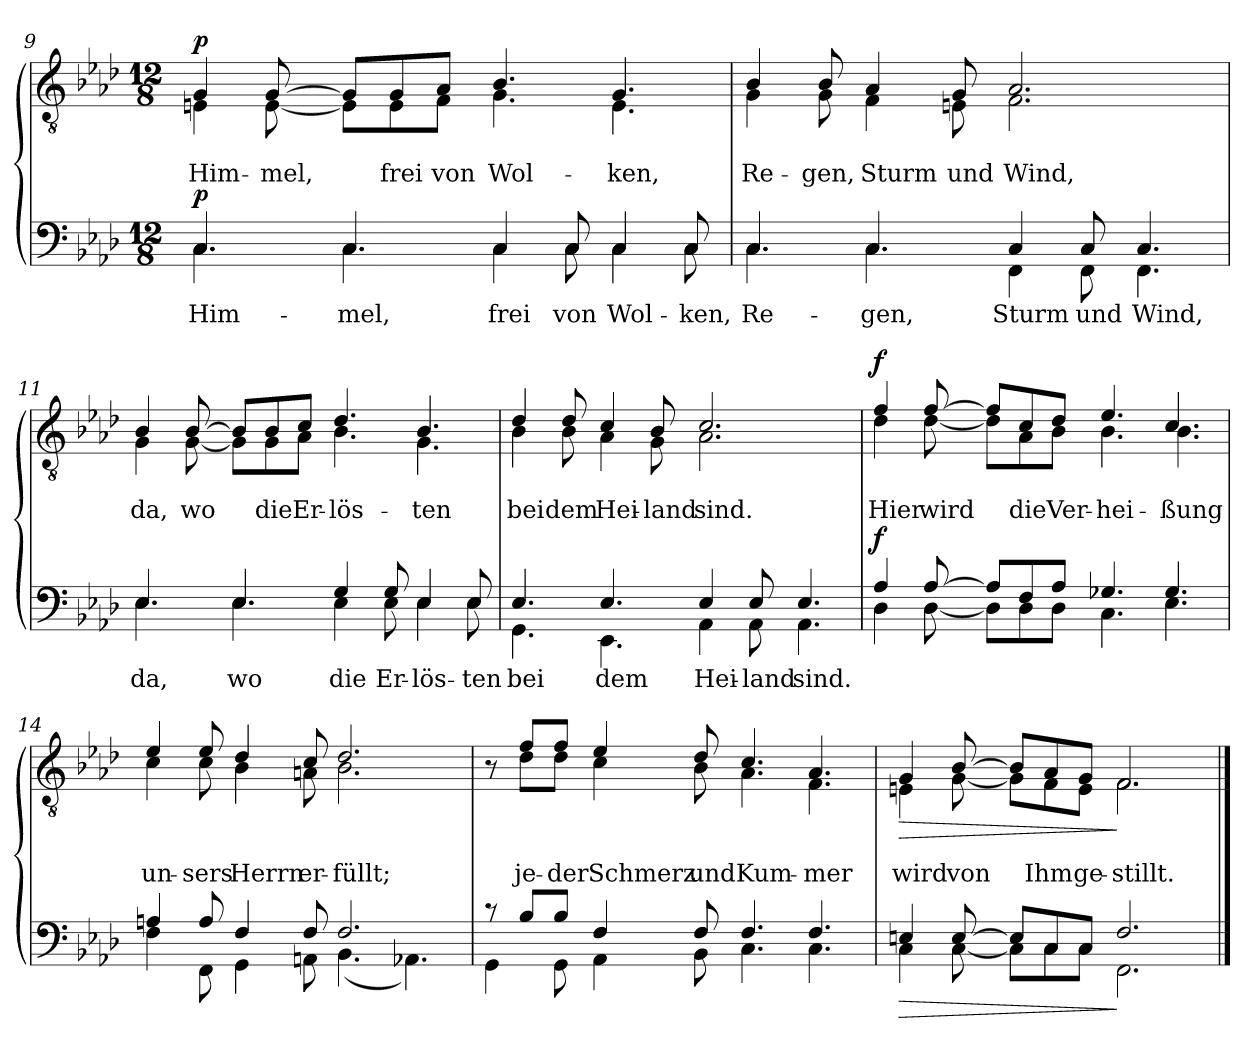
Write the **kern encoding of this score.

**kern	**text	**dynam	**kern	**text	**text	**dynam
*part2	*part2	*part2	*part1	*part1	*part1	*part1
*staff2	*staff2	*staff2	*staff1	*staff1	*staff1	*staff1
!!LO:PB:g=z
*clefF4	*	*	*clefGv2	*	*	*
*k[b-e-a-d-]	*	*	*k[b-e-a-d-]	*	*	*
*f:	*	*	*f:	*	*	*
*M12/8	*	*	*M12/8	*	*	*
=9	=9	=9	=9	=9	=9	=9
!	!	!	!LO:TX:a:i:t=cresc.	!	!	!
!LO:TX:a:i:t=cresc.	!	!	!	!	!	!
!	!LO:LY:b	!LO:DY:a	!	!	!LO:LY:b	!LO:DY:a
*^	*	*	*^	*	*	*
4.C/	4.C\	Him-	p	4G/	4En\	.	Him-	p
!	!	!	!	!	!	!	!LO:LY:b	!
.	.	.	.	[>8G/	[<8E\	.	-mel,	.
!	!	!LO:LY:b	!	!	!	!	!	!
4.C/	4.C\	-mel,	.	8G/L]	8E\L]	.	.	.
!	!	!	!	!	!	!	!LO:LY:b	!
.	.	.	.	8G/	8E\	.	frei	.
!	!	!	!	!	!	!	!LO:LY:b	!
.	.	.	.	8A-/J	8F\J	.	von	.
!	!	!LO:LY:b	!	!	!	!	!LO:LY:b	!
4C/	4C\	frei	.	4.B-/	4.G\	.	Wol-	.
!	!	!LO:LY:b	!	!	!	!	!	!
8C/	8C\	von	.	.	.	.	.	.
!	!	!LO:LY:b	!	!	!	!	!LO:LY:b	!
4C/	4C\	Wol-	.	4.G/	4.E\	.	-ken,	.
!	!	!LO:LY:b	!	!	!	!	!	!
8C/	8C\	-ken,	.	.	.	.	.	.
=10	=10	=10	=10	=10	=10	=10	=10	=10
!	!	!LO:LY:b	!	!	!	!	!LO:LY:b	!
4.C/	4.C\	Re-	.	4B-/	4G\	.	Re-	.
!	!	!	!	!	!	!	!LO:LY:b	!
.	.	.	.	8B-/	8G\	.	-gen,	.
!	!	!LO:LY:b	!	!	!	!	!LO:LY:b	!
4.C/	4.C\	-gen,	.	4A-/	4F\	.	Sturm	.
!	!	!	!	!	!	!	!LO:LY:b	!
.	.	.	.	8G/	8En\	.	und	.
!	!	!LO:LY:b	!	!	!	!	!LO:LY:b	!
4C/	4FF\	Sturm	.	2.A-/	2.F\	.	Wind,	.
!	!	!LO:LY:b	!	!	!	!	!	!
8C/	8FF\	und	.	.	.	.	.	.
!	!	!LO:LY:b	!	!	!	!	!	!
4.C/	4.FF\	Wind,	.	.	.	.	.	.
!!LO:LB:g=z	!!
=11	=11	=11	=11	=11	=11	=11	=11	=11
!	!	!LO:LY:b	!	!	!	!	!LO:LY:b	!
4.E-/	4.E-\	da,	.	4B-/	4G\	.	da,	.
!	!	!	!	!	!	!	!LO:LY:b	!
.	.	.	.	[>8B-/	[<8G\	.	wo	.
!	!	!LO:LY:b	!	!	!	!	!	!
4.E-/	4.E-\	wo	.	8B-/L]	8G\L]	.	.	.
!	!	!	!	!	!	!	!LO:LY:b	!
.	.	.	.	8B-/	8G\	.	die	.
!	!	!	!	!	!	!	!LO:LY:b	!
.	.	.	.	8c/J	8A-\J	.	Er-	.
!	!	!LO:LY:b	!	!	!	!	!LO:LY:b	!
4G/	4E-\	die	.	4.d-/	4.B-\	.	-lös-	.
!	!	!LO:LY:b	!	!	!	!	!	!
8G/	8E-\	Er-	.	.	.	.	.	.
!	!	!LO:LY:b	!	!	!	!	!LO:LY:b	!
4E-/	4E-\	-lös-	.	4.B-/	4.G\	.	-ten	.
!	!	!LO:LY:b	!	!	!	!	!	!
8E-/	8E-\	-ten	.	.	.	.	.	.
=12	=12	=12	=12	=12	=12	=12	=12	=12
!	!	!LO:LY:b	!	!	!	!	!LO:LY:b	!
4.E-/	4.GG\	bei	.	4d-/	4B-\	.	bei	.
!	!	!	!	!	!	!	!LO:LY:b	!
.	.	.	.	8d-/	8B-\	.	dem	.
!	!	!LO:LY:b	!	!	!	!	!LO:LY:b	!
4.E-/	4.EE-\	dem	.	4c/	4A-\	.	Hei-	.
!	!	!	!	!	!	!	!LO:LY:b	!
.	.	.	.	8B-/	8G\	.	-land	.
!	!	!LO:LY:b	!	!	!	!	!LO:LY:b	!
4E-/	4AA-\	Hei-	.	2.c/	2.A-\	.	sind.	.
!	!	!LO:LY:b	!	!	!	!	!	!
8E-/	8AA-\	-land	.	.	.	.	.	.
!	!	!LO:LY:b	!	!	!	!	!	!
4.E-/	4.AA-\	sind.	.	.	.	.	.	.
!!LO:LB:g=z	!!
=13	=13	=13	=13	=13	=13	=13	=13	=13
!	!	!	!LO:DY:a	!	!	!	!LO:LY:b	!LO:DY:a
4A-/	4D-\	.	f	4f/	4d-\	.	Hier	f
!	!	!	!	!	!	!	!LO:LY:b	!
[>8A-/	[<8D-\	.	.	[>8f/	[<8d-\	.	wird	.
8A-/L]	8D-\L]	.	.	8f/L]	8d-\L]	.	.	.
!	!	!	!	!	!	!	!LO:LY:b	!
8F/	8D-\	.	.	8c/	8A-\	.	die	.
!	!	!	!	!	!	!	!LO:LY:b	!
8A-/J	8D-\J	.	.	8d-/J	8B-\J	.	Ver-	.
!	!	!	!	!	!	!	!LO:LY:b	!
4.G-X/	4.C\	.	.	4.e-/	4.B-\	.	-hei-	.
!	!	!	!	!	!	!	!LO:LY:b	!
4.G-/	4.E-\	.	.	4.c/	4.B-\	.	-ßung	.
=14	=14	=14	=14	=14	=14	=14	=14	=14
!	!	!	!	!	!	!	!LO:LY:b	!
4An/	4F\	.	.	4e-/	4c\	.	un-	.
!	!	!	!	!	!	!	!LO:LY:b	!
8A/	8FF\	.	.	8e-/	8c\	.	-sers	.
!	!	!	!	!	!	!	!LO:LY:b	!
4F/	4GG\	.	.	4d-/	4B-\	.	Herrn	.
!	!	!	!	!	!	!	!LO:LY:b	!
8F/	8AAn\	.	.	8c/	8An\	.	er-	.
!	!	!	!	!	!	!	!LO:LY:b	!
2.F/	(<4.BB-\	.	.	2.d-/	2.B-\	.	-füllt;	.
.	4.AA-X\)	.	.	.	.	.	.	.
!!LO:LB:g=z	!!
=15	=15	=15	=15	=15	=15	=15	=15	=15
8rc	4GG\	.	.	8r	8ryy	.	.	.
!	!	!	!	!	!	!	!LO:LY:b	!
8B-/L	.	.	.	8f/L	8d-\L	.	je-	.
!	!	!	!	!	!	!	!LO:LY:b	!
8B-/J	8GG\	.	.	8f/J	8d-\J	.	-der	.
!	!	!	!	!	!	!	!LO:LY:b	!
4F/	4AA-\	.	.	4e-/	4c\	.	Schmerz	.
!	!	!	!	!	!	!	!LO:LY:b	!
8F/	8BB-\	.	.	8d-/	8B-\	.	und	.
!	!	!	!	!	!	!	!LO:LY:b	!
4.F/	4.C\	.	.	4.c/	4.A-\	.	Kum-	.
!	!	!	!	!	!	!	!LO:LY:b	!
4.F/	4.C\	.	.	4.A-/	4.F\	.	-mer	.
=16	=16	=16	=16	=16	=16	=16	=16	=16
!	!	!	!LO:HP:b	!	!	!	!LO:LY:b	!LO:HP:b
4En/	4C\	.	>	4G/	4En\	.	wird	>
!	!	!	!	!	!	!	!LO:LY:b	!
[>8E/	[<8C\	.	.	[>8B-/	[<8G\	.	von	.
8E/L]	8C\L]	.	.	8B-/L]	8G\L]	.	.	.
!	!	!	!	!	!	!	!LO:LY:b	!
8C/	8C\	.	.	8A-/	8F\	.	Ihm	.
!	!	!	!	!	!	!	!LO:LY:b	!
8C/J	8C\J	.	.	8G/J	8E\J	.	ge-	.
!	!	!	!	!	!	!	!LO:LY:b	!
2.F/	2.FF\	.	]	2.F/	2.F\	.	-stillt.	]
*v	*v	*	*	*	*	*	*	*
*	*	*	*v	*v	*	*	*
==	==	==	==	==	==	==
*-	*-	*-	*-	*-	*-	*-
